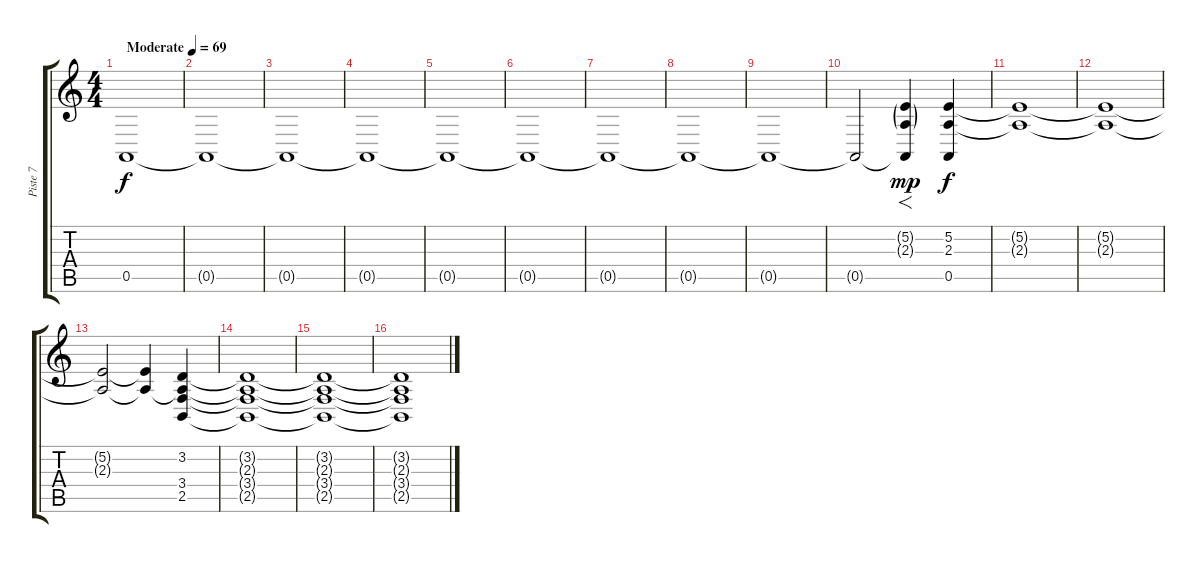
\track ("Piste 7" "Piste 7") {instrument choiraahs}
\staff {score tabs}
\tuning (E4 B3 G3 D3 A2 E2) {hide}
\ts (4 4)
\tempo (69 "Moderate")
\clef g2
\ks c
0.5.1{dy f volume 3 instrument choiraahs} |
0.5{t}.1{volume 7} |
0.5{t}.1 |
0.5{t}.1 |
0.5{t}.1 |
0.5{t}.1 |
0.5{t}.1 |
0.5{t}.1 |
0.5{t}.1 |
0.5{t}.2 (5.2{g} 2.3{g} 0.5{t}).4{f dy mp} (5.2 2.3 0.5).4{dy f} |
(5.2{t} 2.3{t}).1 |
(5.2{t} 2.3{t}).1 |
(5.2{t} 2.3{t}).2 (5.2{t} 2.3{t}).4 (3.2 2.3{t} 3.4 2.5).4 |
(3.2{t} 2.3{t} 3.4{t} 2.5{t}).1 |
(3.2{t} 2.3{t} 3.4{t} 2.5{t}).1 |
(3.2{t} 2.3{t} 3.4{t} 2.5{t}).1
